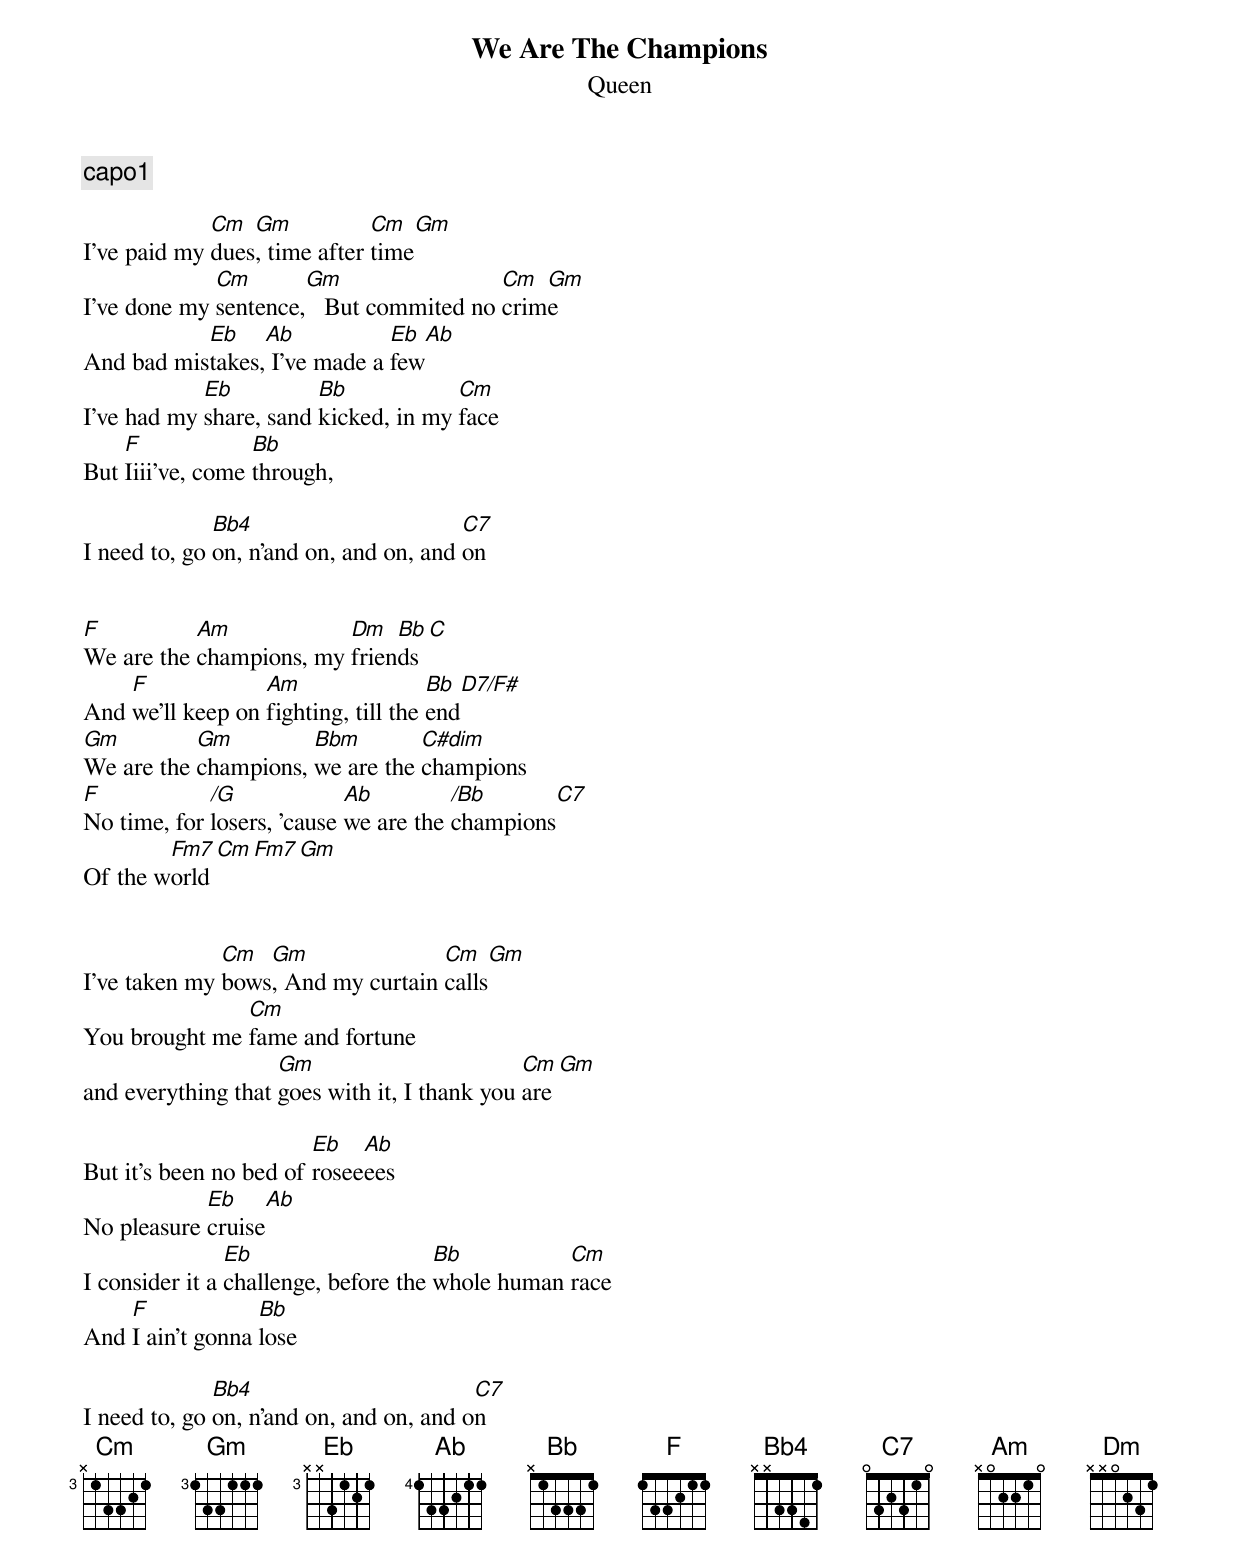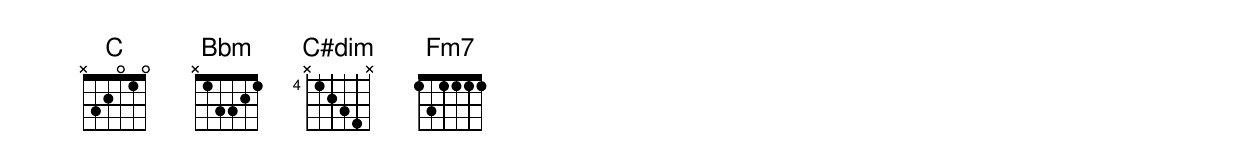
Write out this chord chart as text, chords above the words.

We Are The Champions
Queen

capo1

             Cm  Gm           Cm  Gm
I've paid my dues, time after time
             Cm       Gm                 Cm  Gm
I've done my sentence,   But commited no crime
           Eb    Ab           Eb  Ab
And bad mistakes, I've made a few
            Eb          Bb            Cm
I've had my share, sand kicked, in my face
    F             Bb
But Iiii've, come through,

              Bb4                       C7
I need to, go on, n’and on, and on, and on


F          Am            Dm   Bb  C
We are the champions, my friends
    F             Am                 Bb  D7/F#
And we'll keep on fighting, till the end
Gm         Gm         Bbm        C#dim
We are the champions, we are the champions
F            /G             Ab         /Bb      C7
No time, for losers, 'cause we are the champions
        Fm7   Cm  Fm7  Gm
Of the world


              Cm  Gm               Cm    Gm
I've taken my bows, And my curtain calls
               Cm
You brought me fame and fortune
                    Gm                        Cm    Gm
and everything that goes with it, I thank you are

                        Eb   Ab
But it's been no bed of roseeees
            Eb       Ab
No pleasure cruise
                Eb                    Bb          Cm
I consider it a challenge, before the whole human race
    F             Bb
And I ain't gonna lose

              Bb4                        C7
I need to, go on, n’and on, and on, and on
